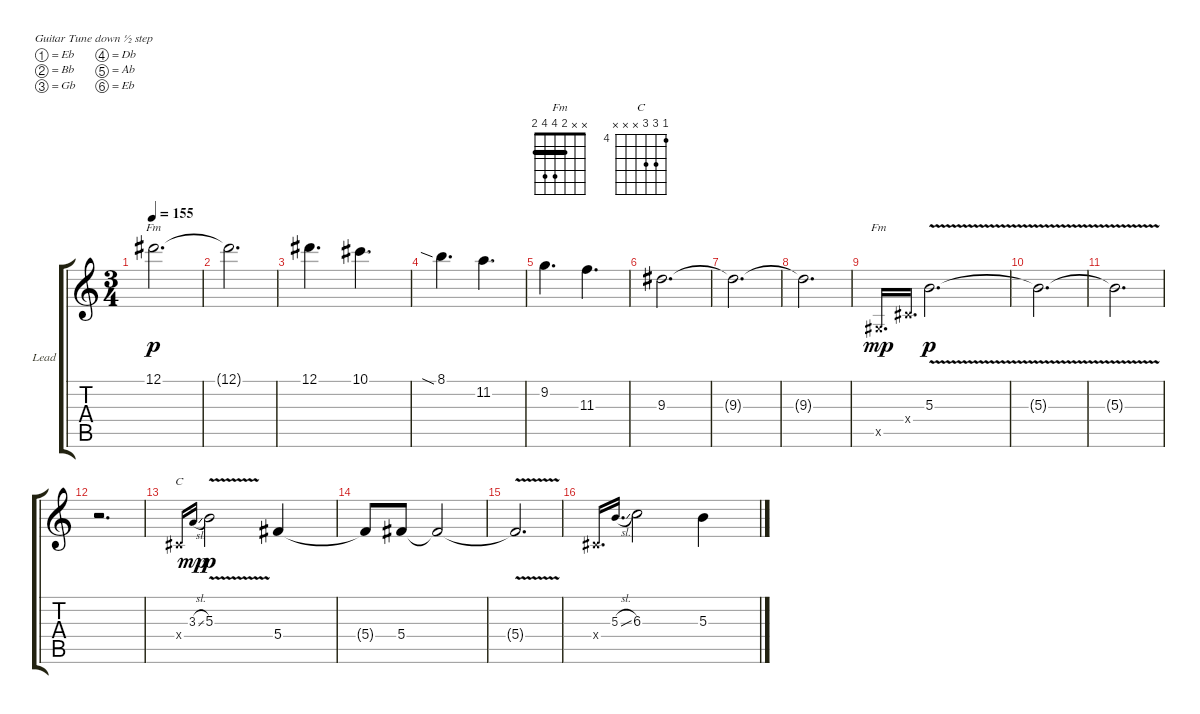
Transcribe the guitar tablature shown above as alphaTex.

\defaultSystemsLayout 4
\bracketExtendMode groupsimilarinstruments
\firstSystemTrackNameOrientation horizontal
\otherSystemsTrackNameOrientation horizontal
\track ("Lead" "Lead") {multiBarRest instrument overdrivenguitar}
\staff {score tabs}
\tuning (Eb4 Bb3 Gb3 Db3 Ab2 Eb2)
\chord ("Fm" x x 2 4 4 2) {barre 2}
\chord ("C" 4 6 6 x x x) {firstfret 4}
\ts (3 4)
\tempo 155
\clef g2
\ks c
12.1.2{d ch "Fm" dy p} |
12.1{t}.2{d} |
12.1.4{d} 10.1.4{d} |
8.1{sia}.4{d} 11.2.4{d} |
9.2.4{d} 11.3.4{d} |
9.3.2{d} |
9.3{t}.2{d} |
9.3{t}.2{d} |
0.5{x}.16{d ch "Fm" gr onbeat dy mp} 0.4{x}.16{d gr onbeat} 5.3{v}.2{d dy p} |
5.3{v t}.2{d} |
5.3{v t}.2{d} |
r.2{d} |
0.4{x}.16{ch "C" gr onbeat} 3.3{sl}.16{gr onbeat dy mp} 5.3{v}.2{dy p} 5.4.4 |
5.4{t}.8 5.4.8 5.4{t}.2 |
5.4{v t}.2{d} |
0.4{x}.16{d gr onbeat} 5.3{sl}.16{d gr onbeat} 6.3.2 5.3.4
